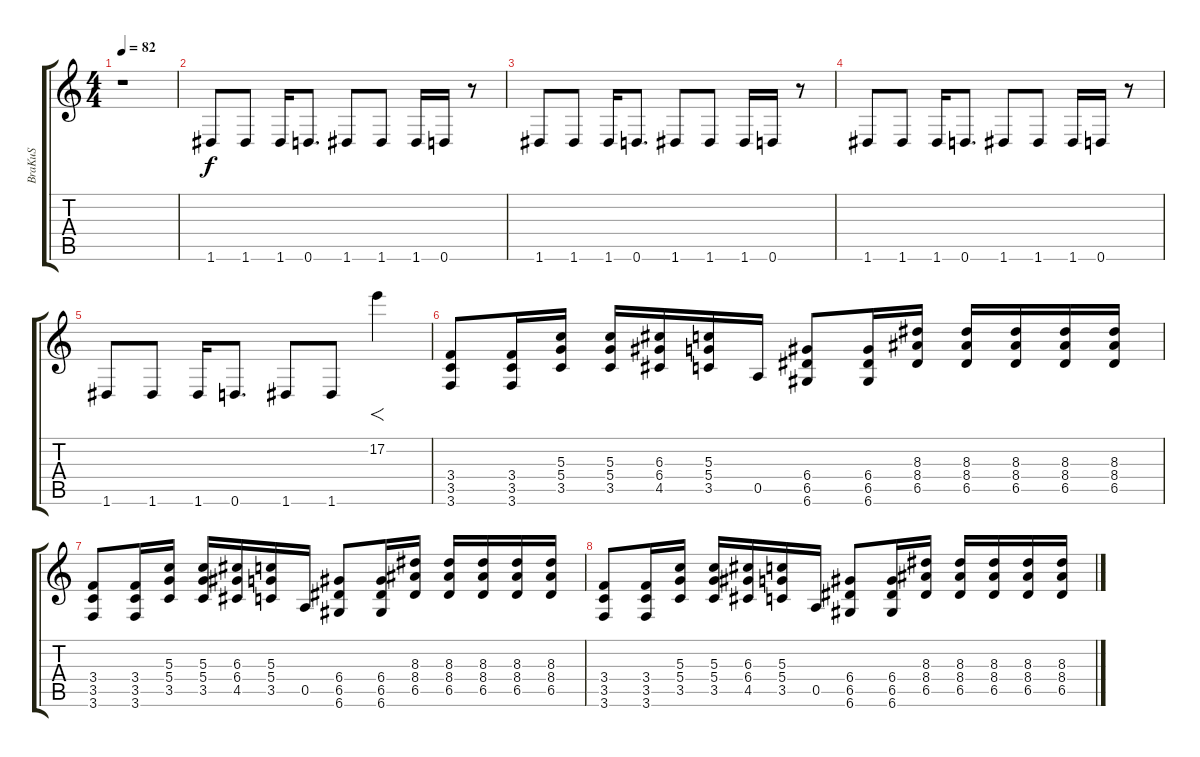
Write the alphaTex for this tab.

\track ("BraKuS" "BraKuS") {instrument distortionguitar}
\staff {score tabs}
\tuning (E4 B3 G3 D3 A2 D2) {hide}
\ts (4 4)
\tempo 82
\clef g2
\ks c
r.1{dy f instrument distortionguitar} |
1.6.8 1.6.8 1.6.16 0.6.8{d} 1.6.8 1.6.8 1.6.16 0.6.16 r.8 |
1.6.8 1.6.8 1.6.16 0.6.8{d} 1.6.8 1.6.8 1.6.16 0.6.16 r.8 |
1.6.8 1.6.8 1.6.16 0.6.8{d} 1.6.8 1.6.8 1.6.16 0.6.16 r.8 |
1.6.8 1.6.8 1.6.16 0.6.8{d} 1.6.8 1.6.8 17.2.4{f} |
(3.4 3.5 3.6).8 (3.4 3.5 3.6).16 (5.3 5.4 3.5).16 (5.3 5.4 3.5).16 (6.3 6.4 4.5).16 (5.3 5.4 3.5).16 0.5.16 (6.4 6.5 6.6).8 (6.4 6.5 6.6).16 (8.3 8.4 6.5).16 (8.3 8.4 6.5).16 (8.3 8.4 6.5).16 (8.3 8.4 6.5).16 (8.3 8.4 6.5).16 |
(3.4 3.5 3.6).8 (3.4 3.5 3.6).16 (5.3 5.4 3.5).16 (5.3 5.4 3.5).16 (6.3 6.4 4.5).16 (5.3 5.4 3.5).16 0.5.16 (6.4 6.5 6.6).8 (6.4 6.5 6.6).16 (8.3 8.4 6.5).16 (8.3 8.4 6.5).16 (8.3 8.4 6.5).16 (8.3 8.4 6.5).16 (8.3 8.4 6.5).16 |
(3.4 3.5 3.6).8 (3.4 3.5 3.6).16 (5.3 5.4 3.5).16 (5.3 5.4 3.5).16 (6.3 6.4 4.5).16 (5.3 5.4 3.5).16 0.5.16 (6.4 6.5 6.6).8 (6.4 6.5 6.6).16 (8.3 8.4 6.5).16 (8.3 8.4 6.5).16 (8.3 8.4 6.5).16 (8.3 8.4 6.5).16 (8.3 8.4 6.5).16
